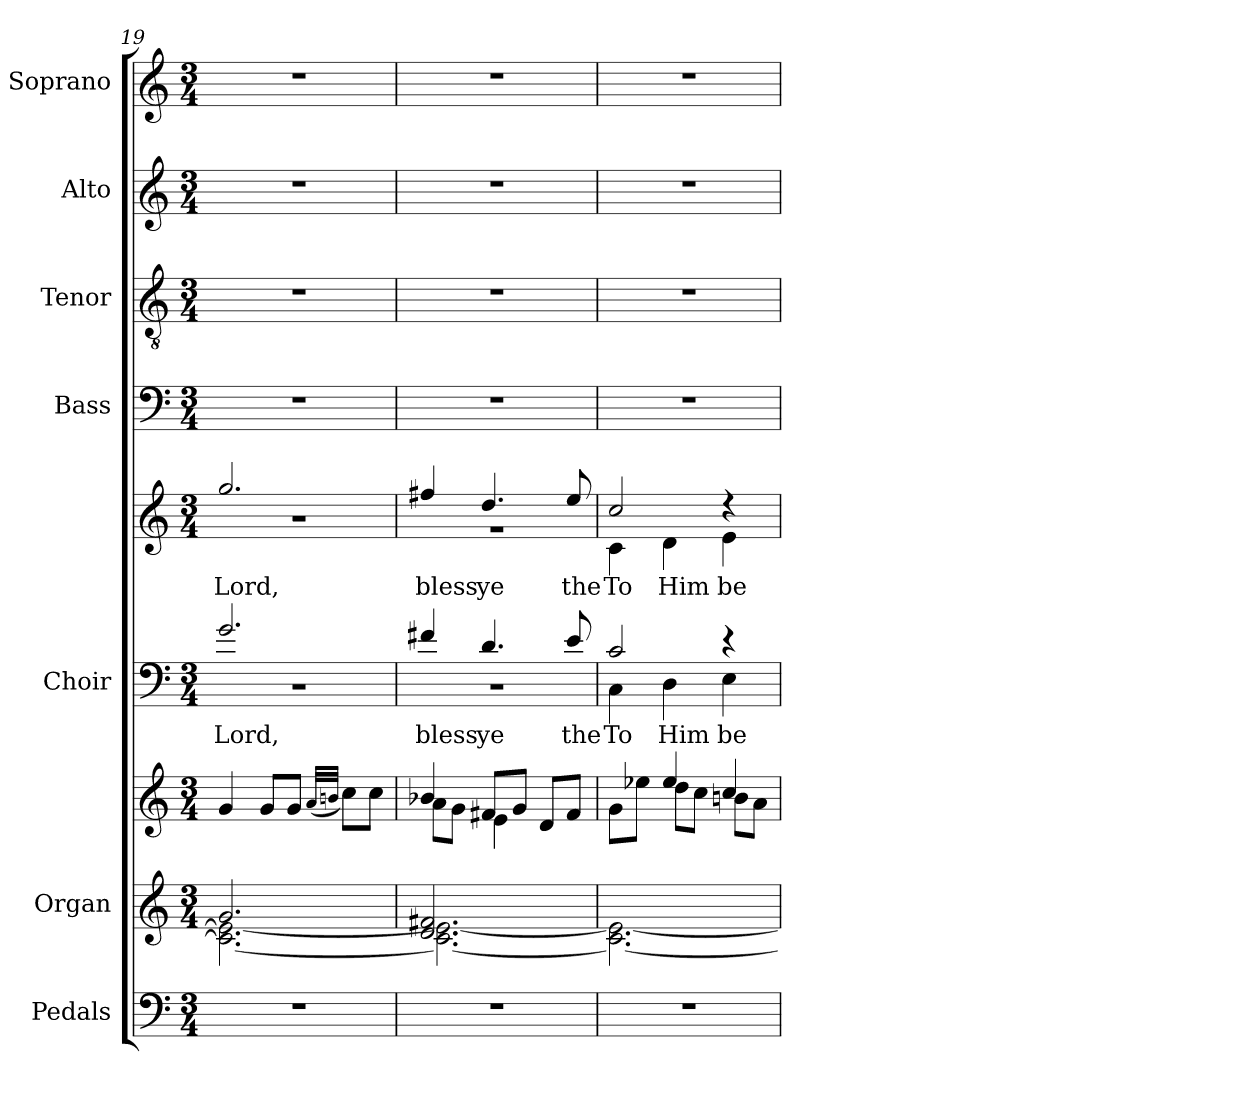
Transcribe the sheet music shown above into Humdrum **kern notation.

**kern	**kern	**kern	**kern	**text	**kern	**text	**dynam	**kern	**kern	**kern	**kern
*part7	*part6	*part6	*part5	*part5	*part5	*part5	*part5	*part4	*part3	*part2	*part1
*staff9	*staff8	*staff7	*staff6	*staff6	*staff5	*staff5	*staff5/6	*staff4	*staff3	*staff2	*staff1
*I"Pedals	*I"Organ	*	*I"Choir	*	*	*	*	*I"Bass	*I"Tenor	*I"Alto	*I"Soprano
*I'Ped.	*I'Org.	*	*I'Choir	*	*	*	*	*I'B.	*I'T.	*I'A.	*I'S.
!!LO:PB:g=z
*clefF4	*clefG2	*clefG2	*clefF4	*	*clefG2	*	*	*clefF4	*clefGv2	*clefG2	*clefG2
*	*	*	*	*	*	*	*	*	*ITrd7c12	*	*
*k[]	*k[]	*k[]	*k[]	*	*k[]	*	*	*k[]	*k[]	*k[]	*k[]
*C:	*C:	*C:	*C:	*	*C:	*	*	*C:	*C:	*C:	*C:
*M3/4	*M3/4	*M3/4	*M3/4	*	*M3/4	*	*	*M3/4	*M3/4	*M3/4	*M3/4
=19	=19	=19	=19	=19	=19	=19	=19	=19	=19	=19	=19
!LO:N:vis=1	!	!	!	!	!	!	!	!	!	!	!
*	*^	*	*	*	*	*	*	*	*	*	*
*	*	*	*	*^	*	*	*	*	*	*	*	*
!	!	!	!	!	!LO:N:vis=1	!LO:LY:a:color=#000000	!	!	!	!	!	!	!
*	*	*	*	*	*	*	*^	*	*	*	*	*	*
!	!	!	!	!	!	!	!	!LO:N:vis=1	!LO:LY:a:color=#000000	!	!LO:N:vis=1	!LO:N:vis=1	!LO:N:vis=1	!LO:N:vis=1
2.r	2.gi/	2.ci\_< 2.ei_<	4gi/	2.gi/	2.r	Lord,	2.ggi/	2.r	Lord,	.	2.r	2.r	2.r	2.r
.	.	.	8gi/L	.	.	.	.	.	.	.	.	.	.	.
.	.	.	8gi/J	.	.	.	.	.	.	.	.	.	.	.
.	.	.	(32qai/LLL	.	.	.	.	.	.	.	.	.	.	.
.	.	.	32qbni/JJJ	.	.	.	.	.	.	.	.	.	.	.
.	.	.	8cci\L)	.	.	.	.	.	.	.	.	.	.	.
.	.	.	8cci\J	.	.	.	.	.	.	.	.	.	.	.
=20	=20	=20	=20	=20	=20	=20	=20	=20	=20	=20	=20	=20	=20	=20
!LO:N:vis=1	!	!	!	!	!	!	!	!	!	!	!	!	!	!
*	*	*	*^	*	*	*	*	*	*	*	*	*	*	*
!	!	!	!	!	!	!LO:N:vis=1	!LO:LY:a:color=#000000	!	!	!	!	!	!	!	!
!	!	!	!	!	!	!	!	!	!LO:N:vis=1	!LO:LY:a:color=#000000	!	!LO:N:vis=1	!LO:N:vis=1	!LO:N:vis=1	!LO:N:vis=1
2.r	2.di/ 2.f#Xi	2.ci\_< 2.ei_<	4b-Xi/	8ai\L	4f#Xi/	2.r	bless	4ff#Xi/	2.r	bless	.	2.r	2.r	2.r	2.r
.	.	.	.	8gi\J	.	.	.	.	.	.	.	.	.	.	.
!	!	!	!	!	!	!	!LO:LY:a:color=#000000	!	!	!	!	!	!	!	!
!	!	!	!	!	!	!	!	!	!	!LO:LY:a:color=#000000	!	!	!	!	!
.	.	.	8f#Xi/L	4ei\	4.di/	.	ye	4.ddi/	.	ye	.	.	.	.	.
.	.	.	8gi/J	.	.	.	.	.	.	.	.	.	.	.	.
.	.	.	8di/L	4ryy	.	.	.	.	.	.	.	.	.	.	.
!	!	!	!	!	!	!	!LO:LY:a:color=#000000	!	!	!	!	!	!	!	!
!	!	!	!	!	!	!	!	!	!	!LO:LY:a:color=#000000	!	!	!	!	!
.	.	.	8f#i/J	.	8ei/	.	the	8eei/	.	the	mf mf	.	.	.	.
=21	=21	=21	=21	=21	=21	=21	=21	=21	=21	=21	=21	=21	=21	=21	=21
!LO:N:vis=1	!	!	!	!	!	!	!	!	!	!	!	!	!	!	!
!	!	!	!	!	!	!	!LO:LY:a:color=#000000	!	!	!	!	!	!	!	!
!	!	!	!	!	!	!	!LO:LY:b:color=#000000	!	!	!	!	!	!	!	!
!	!	!	!	!	!	!	!	!	!	!LO:LY:a:color=#000000	!	!	!	!	!
!	!	!	!	!	!	!	!	!	!	!LO:LY:b:color=#000000	!	!LO:N:vis=1	!LO:N:vis=1	!LO:N:vis=1	!LO:N:vis=1
2.r	2.ryy	2.ci\_< 2.ei_<	8gi\L	4ryy	2ci/	4Ci\	To	2cci/	4ci\	To	.	2.r	2.r	2.r	2.r
.	.	.	8ee-Xi\J	.	.	.	.	.	.	.	.	.	.	.	.
!	!	!	!	!	!	!	!LO:LY:b:color=#000000	!	!	!	!	!	!	!	!
!	!	!	!	!	!	!	!	!	!	!LO:LY:b:color=#000000	!	!	!	!	!
.	.	.	4ee-i/	8ddi\L	.	4Di\	Him	.	4di\	Him	.	.	.	.	.
.	.	.	.	8cci\J	.	.	.	.	.	.	.	.	.	.	.
!	!	!	!	!	!	!	!LO:LY:b:color=#000000	!	!	!	!	!	!	!	!
!	!	!	!	!	!	!	!	!	!	!LO:LY:b:color=#000000	!	!	!	!	!
.	.	.	4cci/	8bni\L	4r	4Ei\	be	4r	4ei\	be	.	.	.	.	.
.	.	.	.	8ai\J	.	.	.	.	.	.	.	.	.	.	.
*	*v	*v	*	*	*v	*v	*	*v	*v	*	*	*	*	*	*
*	*	*v	*v	*	*	*	*	*	*	*	*	*
=	=	=	=	=	=	=	=	=	=	=	=
*-	*-	*-	*-	*-	*-	*-	*-	*-	*-	*-	*-
